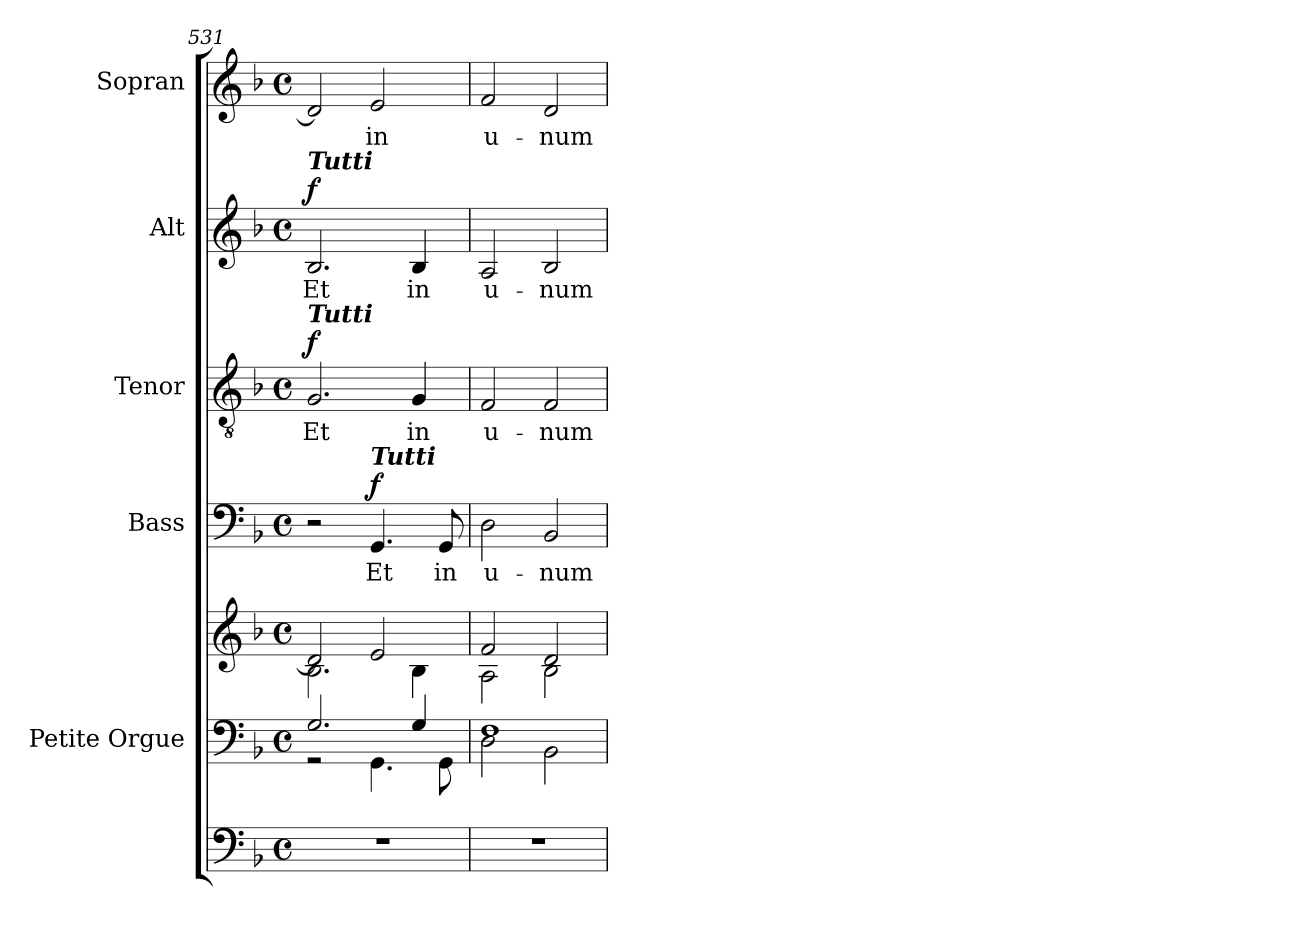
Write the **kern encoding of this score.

**kern	**kern	**kern	**kern	**text	**dynam	**kern	**text	**dynam	**kern	**text	**dynam	**kern	**text
*part6	*part5	*part5	*part4	*part4	*part4	*part3	*part3	*part3	*part2	*part2	*part2	*part1	*part1
*staff7	*staff6	*staff5	*staff4	*staff4	*staff4	*staff3	*staff3	*staff3	*staff2	*staff2	*staff2	*staff1	*staff1
*	*I"Petite Orgue	*	*I"Bass	*	*	*I"Tenor	*	*	*I"Alt	*	*	*I"Sopran	*
*	*I'Org. 1	*	*I'B.	*	*	*I'T.	*	*	*I'A.	*	*	*I'S.	*
*clefF4	*clefF4	*clefG2	*clefF4	*	*	*clefGv2	*	*	*clefG2	*	*	*clefG2	*
*k[b-]	*k[b-]	*k[b-]	*k[b-]	*	*	*k[b-]	*	*	*k[b-]	*	*	*k[b-]	*
*F:	*F:	*F:	*F:	*	*	*F:	*	*	*F:	*	*	*F:	*
*M4/4	*M4/4	*M4/4	*M4/4	*	*	*M4/4	*	*	*M4/4	*	*	*M4/4	*
*met(c)	*met(c)	*met(c)	*met(c)	*	*	*met(c)	*	*	*met(c)	*	*	*met(c)	*
=531	=531	=531	=531	=531	=531	=531	=531	=531	=531	=531	=531	=531	=531
*	*^	*^	*	*	*	*	*	*	*	*	*	*	*
!	!	!	!	!	!	!	!	!	!	!	!LO:TX:a:Bi:t=Tutti	!	!	!	!
!	!	!	!	!	!	!	!	!LO:TX:a:Bi:t=Tutti	!	!	!	!	!	!	!
!	!	!	!	!	!	!	!	!	!LO:LY:b	!LO:DY:a	!	!LO:LY:b	!LO:DY:a	!	!
1r	2.G/	2rGG	2d/]	2.B-\	2r	.	.	2.G/	Et	f	2.B-/	Et	f	2d/]	.
!	!	!	!	!	!LO:TX:a:Bi:t=Tutti	!	!	!	!	!	!	!	!	!	!
!	!	!	!	!	!	!LO:LY:b	!LO:DY:a	!	!	!	!	!	!	!	!LO:LY:b
.	.	4.GG\	2e/	.	4.GG/	Et	f	.	.	.	.	.	.	2e/	in
!	!	!	!	!	!	!	!	!	!LO:LY:b	!	!	!LO:LY:b	!	!	!
.	4G/	.	.	4B-\	.	.	.	4G/	in	.	4B-/	in	.	.	.
!	!	!	!	!	!	!LO:LY:b	!	!	!	!	!	!	!	!	!
.	.	8GG\	.	.	8GG/	in	.	.	.	.	.	.	.	.	.
=532	=532	=532	=532	=532	=532	=532	=532	=532	=532	=532	=532	=532	=532	=532	=532
!	!	!	!	!	!	!LO:LY:b	!	!	!LO:LY:b	!	!	!LO:LY:b	!	!	!LO:LY:b
1r	1F	2D\	2f/	2A\	2D\	u-	.	2F/	u-	.	2A/	u-	.	2f/	u-
!	!	!	!	!	!	!LO:LY:b	!	!	!LO:LY:b	!	!	!LO:LY:b	!	!	!LO:LY:b
.	.	2BB-\	2d/	2B-\	2BB-/	-num	.	2F/	-num	.	2B-/	-num	.	2d/	-num
*	*v	*v	*	*	*	*	*	*	*	*	*	*	*	*	*
*	*	*v	*v	*	*	*	*	*	*	*	*	*	*	*
=	=	=	=	=	=	=	=	=	=	=	=	=	=
*-	*-	*-	*-	*-	*-	*-	*-	*-	*-	*-	*-	*-	*-
